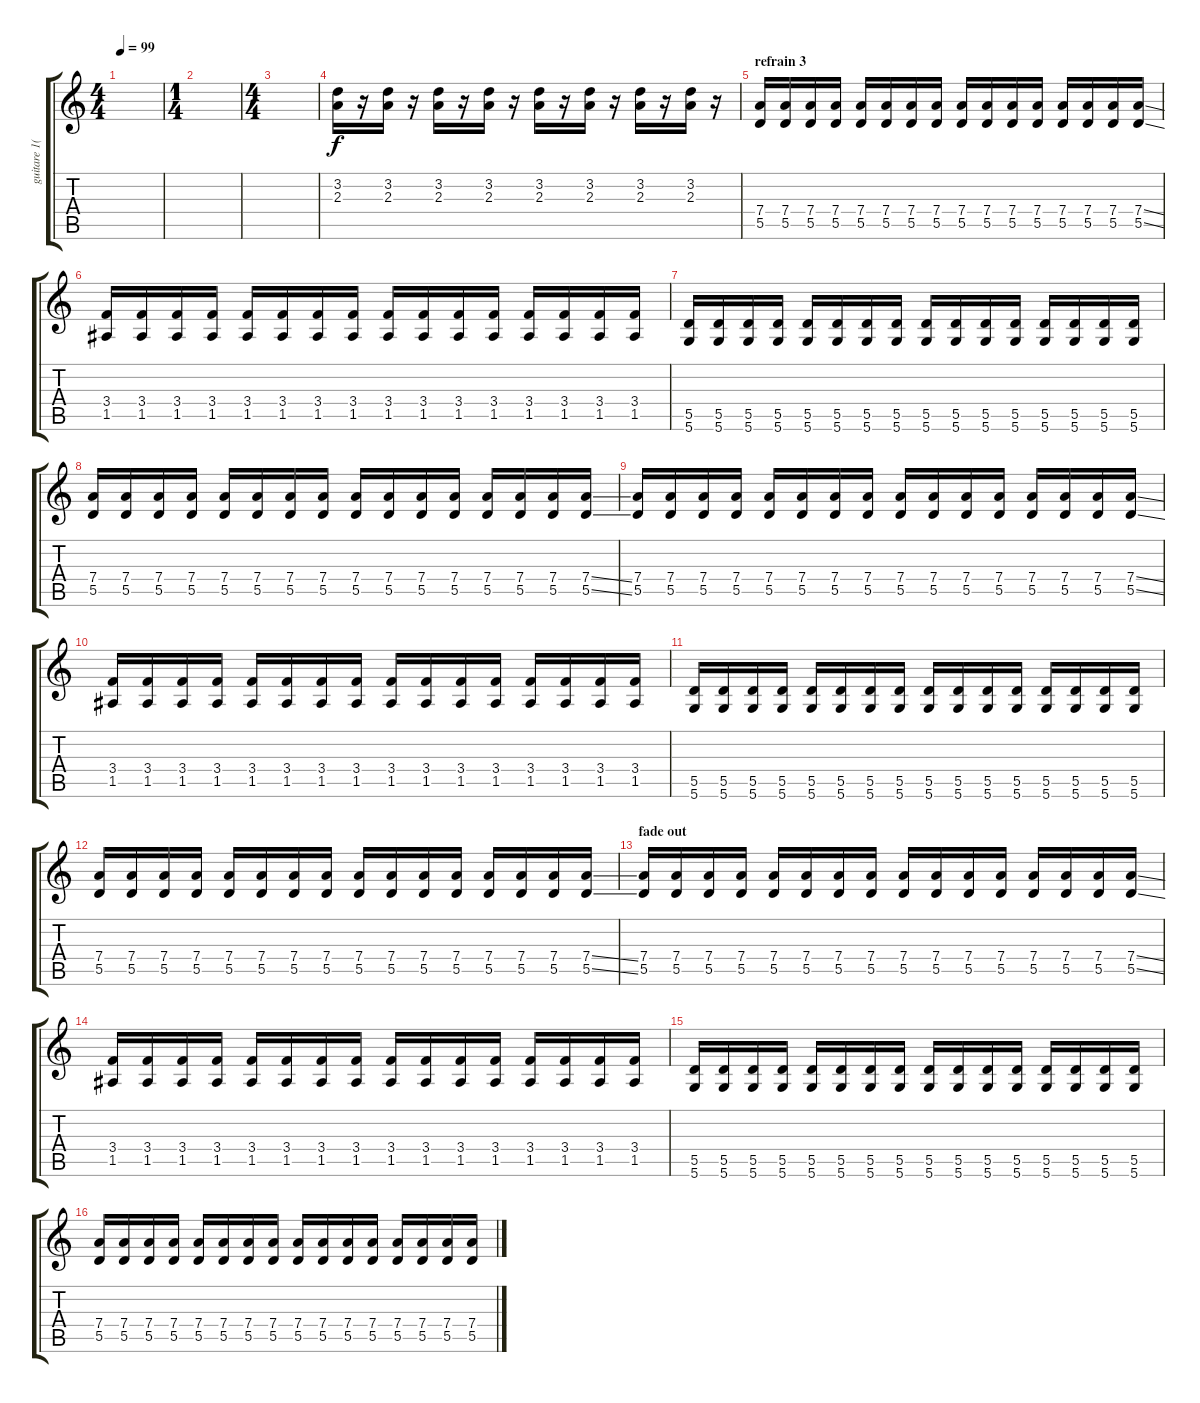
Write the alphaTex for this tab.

\track ("guitare 1(dropped D)" "guitare 1(") {instrument electricguitarclean}
\staff {score tabs}
\tuning (E4 B3 G3 D3 A2 D2) {hide}
\ts (4 4)
\tempo 99
\clef g2
\ks c
|
\ts (1 4)
|
\ts (4 4)
|
(3.2 2.3).16{volume 16 instrument distortionguitar} r.16 (3.2 2.3).16 r.16 (3.2 2.3).16 r.16 (3.2 2.3).16 r.16 (3.2 2.3).16 r.16 (3.2 2.3).16 r.16 (3.2 2.3).16 r.16 (3.2 2.3).16 r.16 |
\section ("" "refrain 3")
(7.4 5.5).16{instrument distortionguitar} (7.4 5.5).16 (7.4 5.5).16 (7.4 5.5).16 (7.4 5.5).16 (7.4 5.5).16 (7.4 5.5).16 (7.4 5.5).16 (7.4 5.5).16 (7.4 5.5).16 (7.4 5.5).16 (7.4 5.5).16 (7.4 5.5).16 (7.4 5.5).16 (7.4 5.5).16 (7.4{ss} 5.5{ss}).16 |
(3.4 1.5).16 (3.4 1.5).16 (3.4 1.5).16 (3.4 1.5).16 (3.4 1.5).16 (3.4 1.5).16 (3.4 1.5).16 (3.4 1.5).16 (3.4 1.5).16 (3.4 1.5).16 (3.4 1.5).16 (3.4 1.5).16 (3.4 1.5).16 (3.4 1.5).16 (3.4 1.5).16 (3.4 1.5).16 |
(5.5 5.6).16 (5.5 5.6).16 (5.5 5.6).16 (5.5 5.6).16 (5.5 5.6).16 (5.5 5.6).16 (5.5 5.6).16 (5.5 5.6).16 (5.5 5.6).16 (5.5 5.6).16 (5.5 5.6).16 (5.5 5.6).16 (5.5 5.6).16 (5.5 5.6).16 (5.5 5.6).16 (5.5 5.6).16 |
(7.4 5.5).16{instrument distortionguitar} (7.4 5.5).16 (7.4 5.5).16 (7.4 5.5).16 (7.4 5.5).16 (7.4 5.5).16 (7.4 5.5).16 (7.4 5.5).16 (7.4 5.5).16 (7.4 5.5).16 (7.4 5.5).16 (7.4 5.5).16 (7.4 5.5).16 (7.4 5.5).16 (7.4 5.5).16 (7.4{ss} 5.5{ss}).16 |
(7.4 5.5).16{instrument distortionguitar} (7.4 5.5).16 (7.4 5.5).16 (7.4 5.5).16 (7.4 5.5).16 (7.4 5.5).16 (7.4 5.5).16 (7.4 5.5).16 (7.4 5.5).16 (7.4 5.5).16 (7.4 5.5).16 (7.4 5.5).16 (7.4 5.5).16 (7.4 5.5).16 (7.4 5.5).16 (7.4{ss} 5.5{ss}).16 |
(3.4 1.5).16 (3.4 1.5).16 (3.4 1.5).16 (3.4 1.5).16 (3.4 1.5).16 (3.4 1.5).16 (3.4 1.5).16 (3.4 1.5).16 (3.4 1.5).16 (3.4 1.5).16 (3.4 1.5).16 (3.4 1.5).16 (3.4 1.5).16 (3.4 1.5).16 (3.4 1.5).16 (3.4 1.5).16 |
(5.5 5.6).16 (5.5 5.6).16 (5.5 5.6).16 (5.5 5.6).16 (5.5 5.6).16 (5.5 5.6).16 (5.5 5.6).16 (5.5 5.6).16 (5.5 5.6).16 (5.5 5.6).16 (5.5 5.6).16 (5.5 5.6).16 (5.5 5.6).16 (5.5 5.6).16 (5.5 5.6).16 (5.5 5.6).16 |
(7.4 5.5).16{instrument distortionguitar} (7.4 5.5).16 (7.4 5.5).16 (7.4 5.5).16 (7.4 5.5).16 (7.4 5.5).16 (7.4 5.5).16 (7.4 5.5).16 (7.4 5.5).16 (7.4 5.5).16 (7.4 5.5).16 (7.4 5.5).16 (7.4 5.5).16 (7.4 5.5).16 (7.4 5.5).16 (7.4{ss} 5.5{ss}).16 |
\section ("" "fade out")
(7.4 5.5).16{volume 0 instrument distortionguitar} (7.4 5.5).16 (7.4 5.5).16 (7.4 5.5).16 (7.4 5.5).16 (7.4 5.5).16 (7.4 5.5).16 (7.4 5.5).16 (7.4 5.5).16 (7.4 5.5).16 (7.4 5.5).16 (7.4 5.5).16 (7.4 5.5).16 (7.4 5.5).16 (7.4 5.5).16 (7.4{ss} 5.5{ss}).16 |
(3.4 1.5).16 (3.4 1.5).16 (3.4 1.5).16 (3.4 1.5).16 (3.4 1.5).16 (3.4 1.5).16 (3.4 1.5).16 (3.4 1.5).16 (3.4 1.5).16 (3.4 1.5).16 (3.4 1.5).16 (3.4 1.5).16 (3.4 1.5).16 (3.4 1.5).16 (3.4 1.5).16 (3.4 1.5).16 |
(5.5 5.6).16 (5.5 5.6).16 (5.5 5.6).16 (5.5 5.6).16 (5.5 5.6).16 (5.5 5.6).16 (5.5 5.6).16 (5.5 5.6).16 (5.5 5.6).16 (5.5 5.6).16 (5.5 5.6).16 (5.5 5.6).16 (5.5 5.6).16 (5.5 5.6).16 (5.5 5.6).16 (5.5 5.6).16 |
(7.4 5.5).16{instrument distortionguitar} (7.4 5.5).16 (7.4 5.5).16 (7.4 5.5).16 (7.4 5.5).16 (7.4 5.5).16 (7.4 5.5).16 (7.4 5.5).16 (7.4 5.5).16 (7.4 5.5).16 (7.4 5.5).16 (7.4 5.5).16 (7.4 5.5).16 (7.4 5.5).16 (7.4 5.5).16 (7.4 5.5).16
